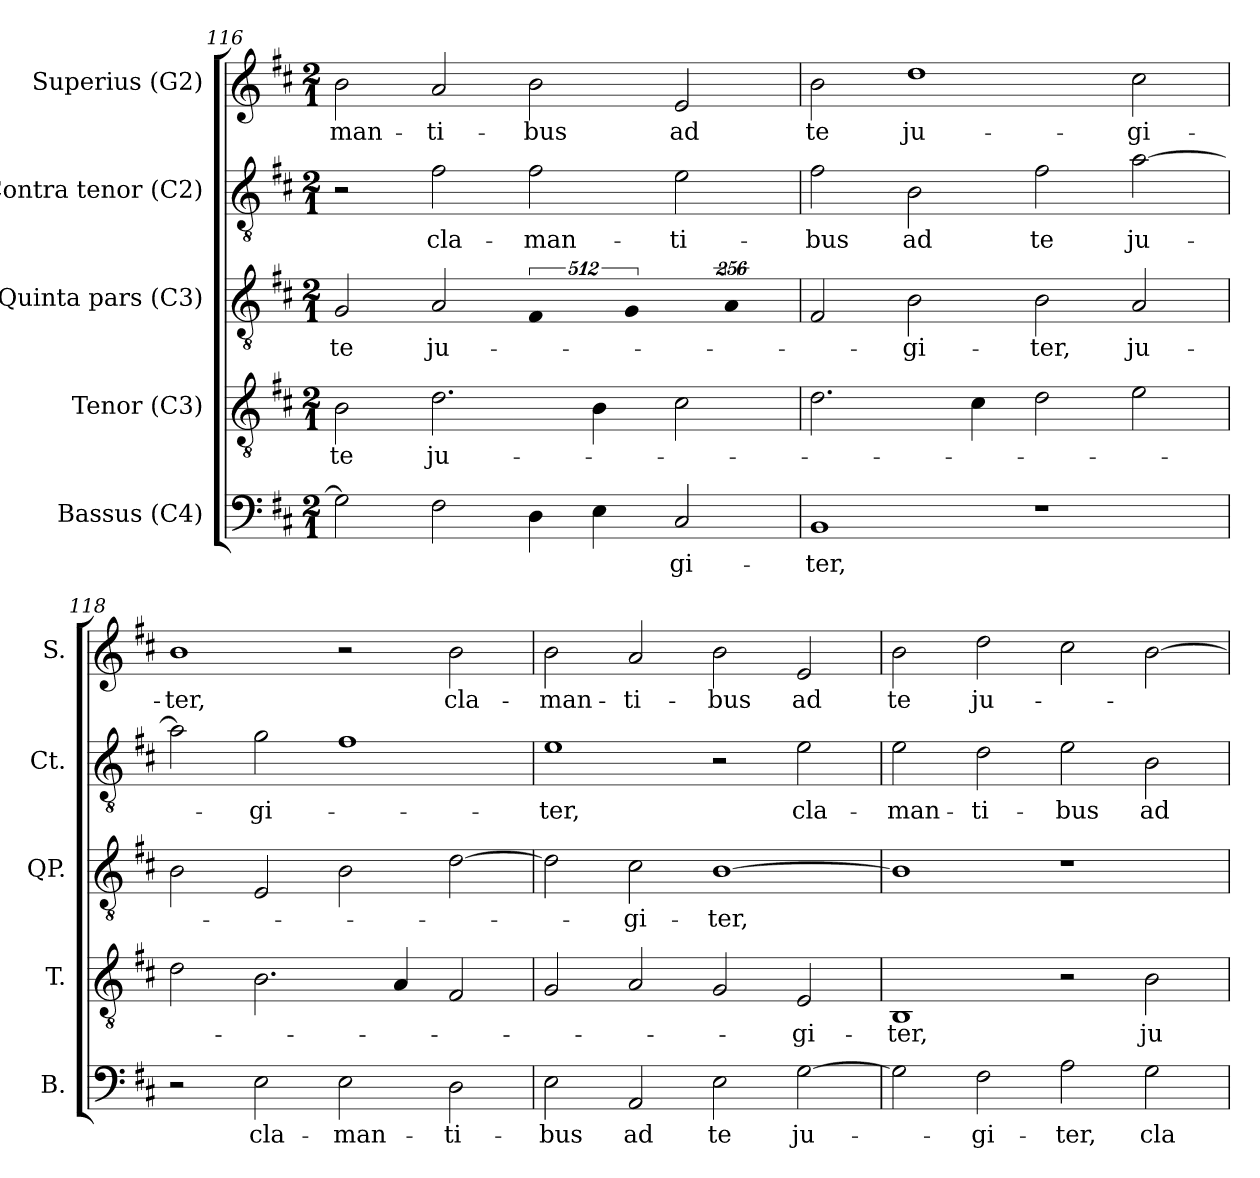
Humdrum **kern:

**kern	**text	**kern	**text	**kern	**text	**kern	**text	**kern	**text
*part5	*part5	*part4	*part4	*part3	*part3	*part2	*part2	*part1	*part1
*staff5	*staff5	*staff4	*staff4	*staff3	*staff3	*staff2	*staff2	*staff1	*staff1
*I"Bassus (C4)	*	*I"Tenor (C3)	*	*I"Quinta pars (C3)	*	*I"Contra tenor (C2)	*	*I"Superius (G2)	*
*I'B.	*	*I'T.	*	*I'QP.	*	*I'Ct.	*	*I'S.	*
!!LO:LB:g=z
*clefF4	*	*clefGv2	*	*clefGv2	*	*clefGv2	*	*clefG2	*
*	*	*ITrd7c12	*	*ITrd7c12	*	*	*	*	*
*k[f#c#]	*	*k[f#c#]	*	*k[f#c#]	*	*k[f#c#]	*	*k[f#c#]	*
*D:	*	*D:	*	*D:	*	*D:	*	*D:	*
*M2/1	*	*M2/1	*	*M2/1	*	*M2/1	*	*M2/1	*
=116	=116	=116	=116	=116	=116	=116	=116	=116	=116
!	!	!	!LO:LY:b:color=#000000	!	!	!	!	!	!
!	!	!	!	!	!LO:LY:b:color=#000000	!	!	!	!
!	!	!	!	!	!	!	!	!	!LO:LY:b:color=#000000
2Gi\]	.	2BBi\	te	2GGi/	te	2r	.	2bi\	-man-
!	!	!	!LO:LY:b:color=#000000	!	!	!	!	!	!
!	!	!	!	!	!LO:LY:b:color=#000000	!	!	!	!
!	!	!	!	!	!	!	!LO:LY:b:color=#000000	!	!
!	!	!	!	!	!	!	!	!	!LO:LY:b:color=#000000
2F#i\	.	2.Di\	ju-	2AAi/	ju-	2f#i\	cla-	2ai/	-ti-
!	!	!	!	!LO:N:vis=2	!	!	!	!	!
!	!	!	!	!	!	!	!LO:LY:b:color=#000000	!	!
!	!	!	!	!	!	!	!	!	!LO:LY:b:color=#000000
4Di\	.	.	.	1024%341FF#i/	.	2f#i\	-man-	2bi\	-bus
4Ei\	.	4BBi\	.	.	.	.	.	.	.
!	!	!	!	!LO:N:vis=2	!	!	!	!	!
.	.	.	.	1024%341GGi/	.	.	.	.	.
!	!LO:LY:b:color=#000000	!	!	!	!	!	!	!	!
!	!	!	!	!	!	!	!LO:LY:b:color=#000000	!	!
!	!	!	!	!	!	!	!	!	!LO:LY:b:color=#000000
2C#i/	-gi-	2C#i\	.	.	.	2ei\	-ti-	2ei/	ad
!	!	!	!	!LO:N:vis=2	!	!	!	!	!
.	.	.	.	512%171AAi/	.	.	.	.	.
=117	=117	=117	=117	=117	=117	=117	=117	=117	=117
!	!LO:LY:b:color=#000000	!	!	!	!	!	!	!	!
!	!	!	!	!	!	!	!LO:LY:b:color=#000000	!	!
!	!	!	!	!	!	!	!	!	!LO:LY:b:color=#000000
1BBi	-ter,	2.Di\	.	2FF#i/	.	2f#i\	-bus	2bi\	te
!	!	!	!	!	!LO:LY:b:color=#000000	!	!	!	!
!	!	!	!	!	!	!	!LO:LY:b:color=#000000	!	!
!	!	!	!	!	!	!	!	!	!LO:LY:b:color=#000000
.	.	.	.	2BBi\	-gi-	2Bi\	ad	1ddi	ju-
.	.	4C#i\	.	.	.	.	.	.	.
!	!	!	!	!	!LO:LY:b:color=#000000	!	!	!	!
!	!	!	!	!	!	!	!LO:LY:b:color=#000000	!	!
1r	.	2Di\	.	2BBi\	-ter,	2f#i\	te	.	.
!	!	!	!	!	!LO:LY:b:color=#000000	!	!	!	!
!	!	!	!	!	!	!	!LO:LY:b:color=#000000	!	!
!	!	!	!	!	!	!	!	!	!LO:LY:b:color=#000000
.	.	2Ei\	.	2AAi/	ju-	[2ai\	ju-	2cc#i\	-gi-
=118	=118	=118	=118	=118	=118	=118	=118	=118	=118
!	!	!	!	!	!	!	!	!	!LO:LY:b:color=#000000
2r	.	2Di\	.	2BBi\	.	2ai\]	.	1bi	-ter,
!	!LO:LY:b:color=#000000	!	!	!	!	!	!	!	!
!	!	!	!	!	!	!	!LO:LY:b:color=#000000	!	!
2Ei\	cla-	2.BBi\	.	2EEi/	.	2gi\	-gi-	.	.
!	!LO:LY:b:color=#000000	!	!	!	!	!	!	!	!
2Ei\	-man-	.	.	2BBi\	.	1f#i	.	2r	.
.	.	4AAi/	.	.	.	.	.	.	.
!	!LO:LY:b:color=#000000	!	!	!	!	!	!	!	!
!	!	!	!	!	!	!	!	!	!LO:LY:b:color=#000000
2Di\	-ti-	2FF#i/	.	[2Di\	.	.	.	2bi\	cla-
=119	=119	=119	=119	=119	=119	=119	=119	=119	=119
!	!LO:LY:b:color=#000000	!	!	!	!	!	!	!	!
!	!	!	!	!	!	!	!LO:LY:b:color=#000000	!	!
!	!	!	!	!	!	!	!	!	!LO:LY:b:color=#000000
2Ei\	-bus	2GGi/	.	2Di\]	.	1ei	-ter,	2bi\	-man-
!	!LO:LY:b:color=#000000	!	!	!	!	!	!	!	!
!	!	!	!	!	!LO:LY:b:color=#000000	!	!	!	!
!	!	!	!	!	!	!	!	!	!LO:LY:b:color=#000000
2AAi/	ad	2AAi/	.	2C#i\	-gi-	.	.	2ai/	-ti-
!	!LO:LY:b:color=#000000	!	!	!	!	!	!	!	!
!	!	!	!	!	!LO:LY:b:color=#000000	!	!	!	!
!	!	!	!	!	!	!	!	!	!LO:LY:b:color=#000000
2Ei\	te	2GGi/	.	[1BBi	-ter,	2r	.	2bi\	-bus
!	!LO:LY:b:color=#000000	!	!	!	!	!	!	!	!
!	!	!	!LO:LY:b:color=#000000	!	!	!	!	!	!
!	!	!	!	!	!	!	!LO:LY:b:color=#000000	!	!
!	!	!	!	!	!	!	!	!	!LO:LY:b:color=#000000
[2Gi\	ju-	2EEi/	-gi-	.	.	2ei\	cla-	2ei/	ad
!!LO:PB:g=z
=120	=120	=120	=120	=120	=120	=120	=120	=120	=120
!	!	!	!LO:LY:b:color=#000000	!	!	!	!	!	!
!	!	!	!	!	!	!	!LO:LY:b:color=#000000	!	!
!	!	!	!	!	!	!	!	!	!LO:LY:b:color=#000000
2Gi\]	.	1BBBi	-ter,	1BBi]	.	2ei\	-man-	2bi\	te
!	!LO:LY:b:color=#000000	!	!	!	!	!	!	!	!
!	!	!	!	!	!	!	!LO:LY:b:color=#000000	!	!
!	!	!	!	!	!	!	!	!	!LO:LY:b:color=#000000
2F#i\	-gi-	.	.	.	.	2di\	-ti-	2ddi\	ju-
!	!LO:LY:b:color=#000000	!	!	!	!	!	!	!	!
!	!	!	!	!	!	!	!LO:LY:b:color=#000000	!	!
2Ai\	-ter,	2r	.	1r	.	2ei\	-bus	2cc#i\	.
!	!LO:LY:b:color=#000000	!	!	!	!	!	!	!	!
!	!	!	!LO:LY:b:color=#000000	!	!	!	!	!	!
!	!	!	!	!	!	!	!LO:LY:b:color=#000000	!	!
2Gi\	cla-	2BBi\	ju-	.	.	2Bi\	ad	[2bi\	.
=	=	=	=	=	=	=	=	=	=
*-	*-	*-	*-	*-	*-	*-	*-	*-	*-
